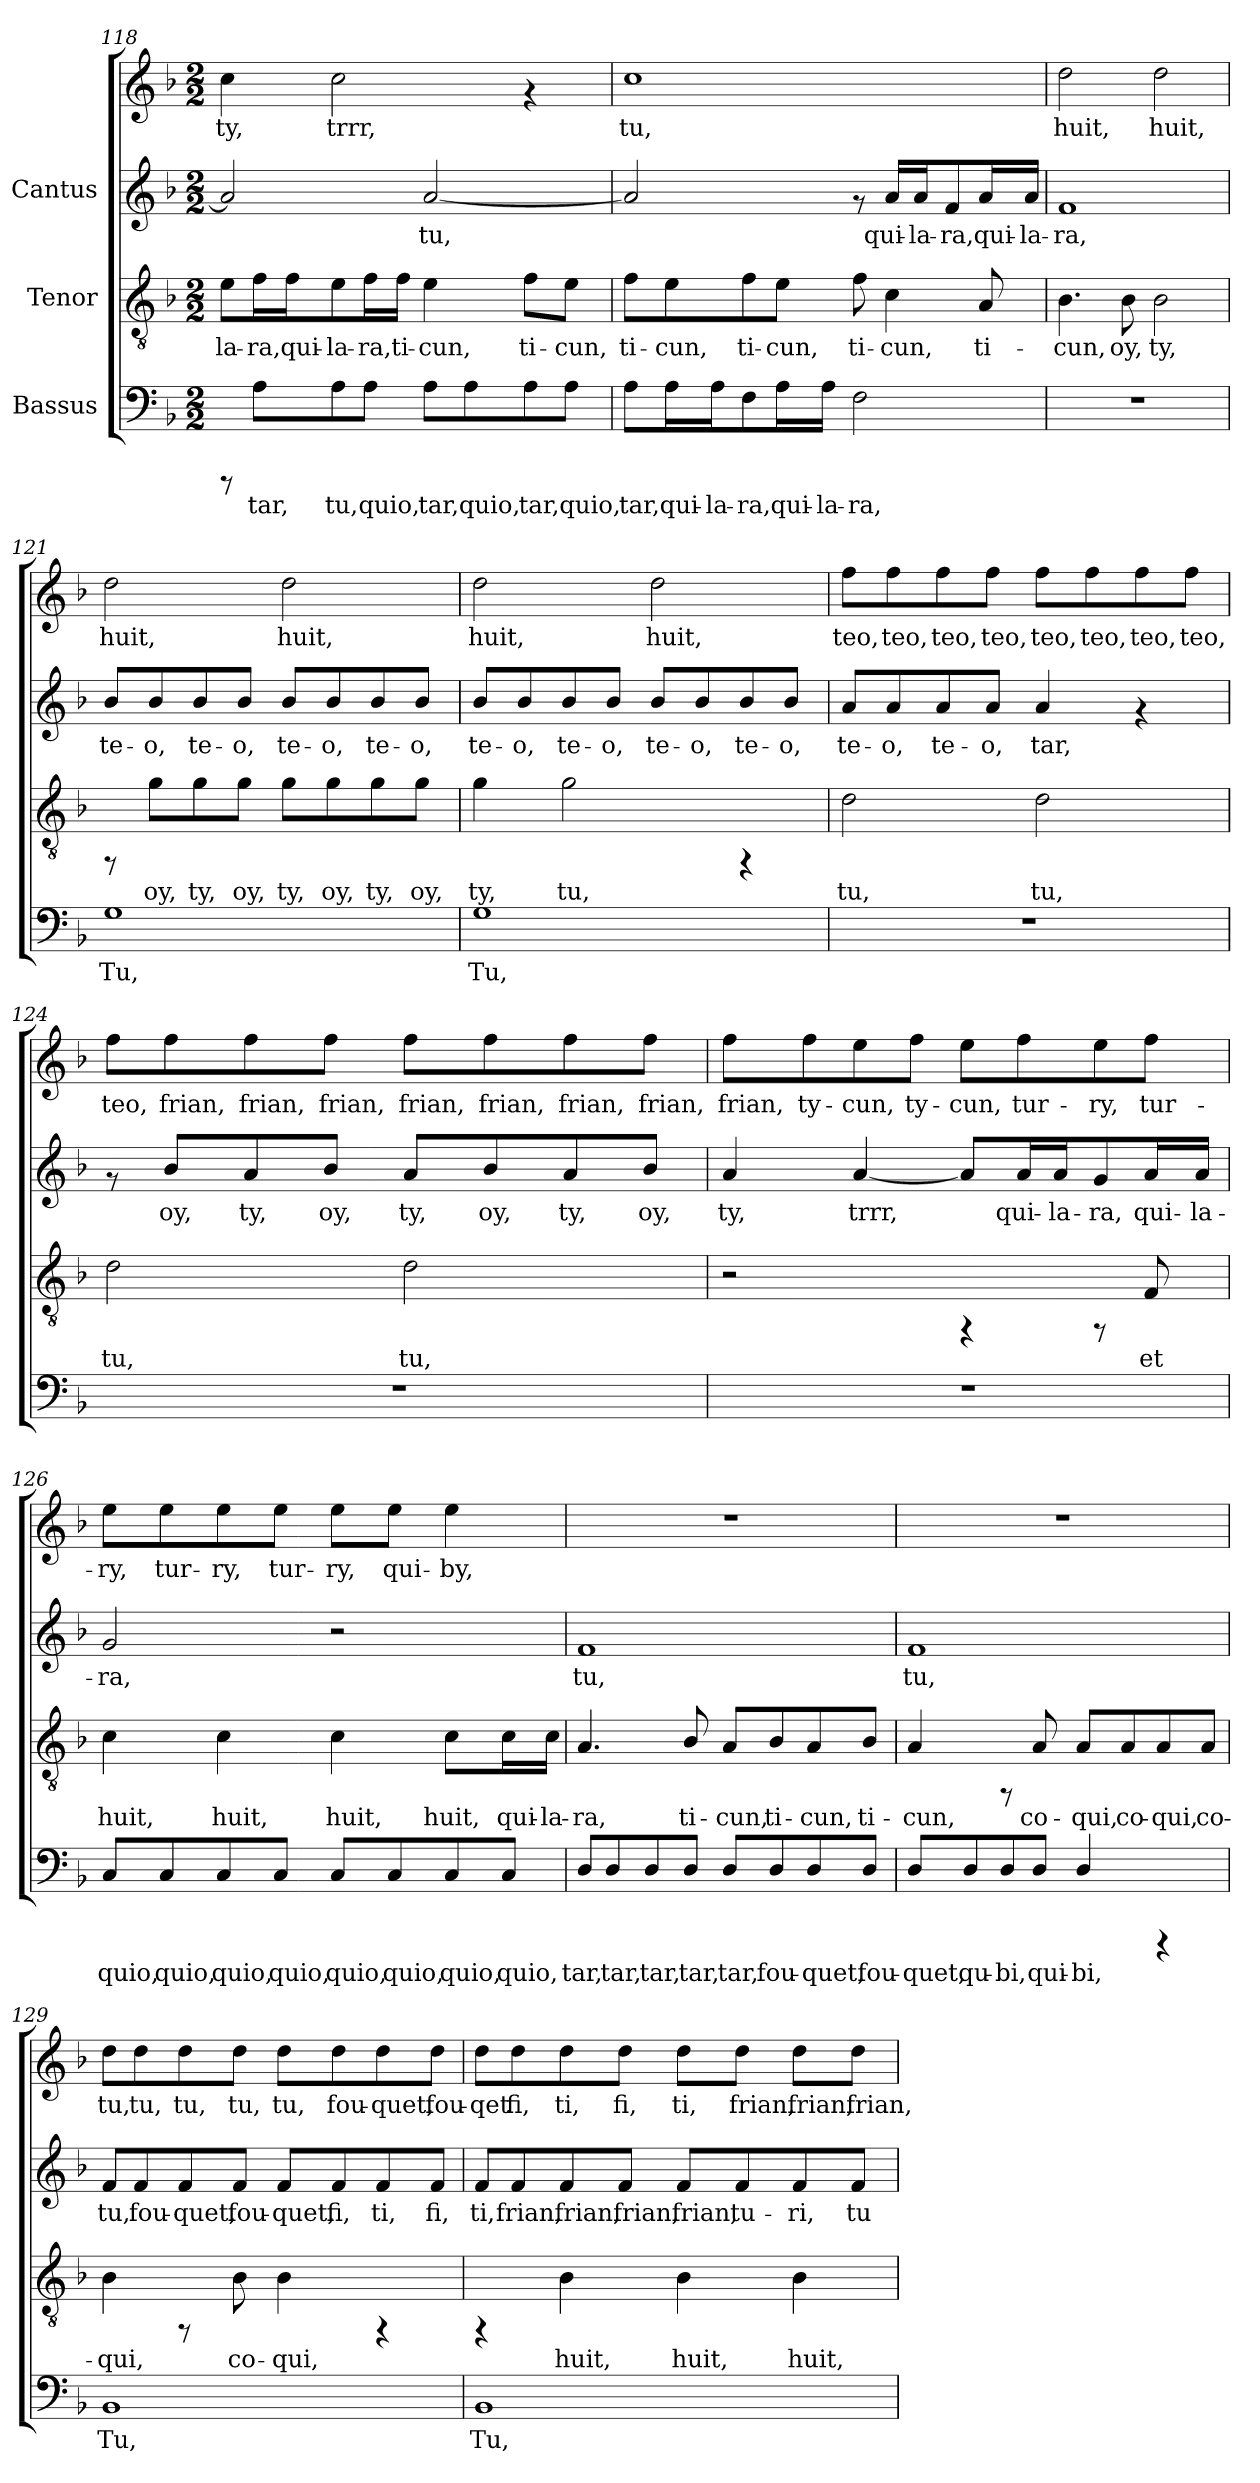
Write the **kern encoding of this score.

**kern	**text	**kern	**text	**kern	**text	**kern	**text
*part3	*part3	*part2	*part2	*part1	*part1	*part1	*part1
*staff4	*staff4	*staff3	*staff3	*staff2	*staff2	*staff1	*staff1
*I"Bassus	*	*I"Tenor	*	*I"Cantus	*	*	*
!!LO:LB:g=z
*clefF4	*	*clefGv2	*	*clefG2	*	*clefG2	*
*k[b-]	*	*k[b-]	*	*k[b-]	*	*k[b-]	*
*F:	*	*F:	*	*F:	*	*F:	*
*M2/2	*	*M2/2	*	*M2/2	*	*M2/2	*
=118	=118	=118	=118	=118	=118	=118	=118
!	!	!	!LO:LY:b:cj	!	!LO:LY:b:cj	!	!LO:LY:b:cj
8rCCC	.	8e\L	-la-	2a/]	.	4cc\	ty,
!	!LO:LY:b:cj	!	!LO:LY:b:cj	!	!	!	!
8A\L	tar,	16f\	-ra,	.	.	.	.
!	!	!	!LO:LY:b:cj	!	!	!	!
.	.	16f\	qui-	.	.	.	.
!	!LO:LY:b:cj	!	!LO:LY:b:cj	!	!	!	!LO:LY:b:cj
8A\	tu,	8e\	-la-	.	.	2cc\	trrr,
!	!LO:LY:b:cj	!	!LO:LY:b:cj	!	!	!	!
8A\J	quio,	16f\	-ra,	.	.	.	.
!	!	!	!LO:LY:b:cj	!	!	!	!
.	.	16f\J	ti-	.	.	.	.
!	!LO:LY:b:cj	!	!LO:LY:b:cj	!	!LO:LY:b:cj	!	!
8A\L	tar,	4e\	-cun,	[<2a/	tu,	.	.
!	!LO:LY:b:cj	!	!	!	!	!	!
8A\	quio,	.	.	.	.	.	.
!	!LO:LY:b:cj	!	!LO:LY:b:cj	!	!	!	!
8A\	tar,	8f\L	ti-	.	.	4rf	.
!	!LO:LY:b:cj	!	!LO:LY:b:cj	!	!	!	!
8A\J	quio,	8e\J	-cun,	.	.	.	.
=119	=119	=119	=119	=119	=119	=119	=119
!	!LO:LY:b:cj	!	!LO:LY:b:cj	!	!LO:LY:b:cj	!	!LO:LY:b:cj
8A\L	tar,	8f\L	ti-	2a/]	.	1cc	tu,
!	!LO:LY:b:cj	!	!LO:LY:b:cj	!	!	!	!
16A\	qui-	8e\	-cun,	.	.	.	.
!	!LO:LY:b:cj	!	!	!	!	!	!
16A\	-la-	.	.	.	.	.	.
!	!LO:LY:b:cj	!	!LO:LY:b:cj	!	!	!	!
8F\	-ra,	8f\	ti-	.	.	.	.
!	!LO:LY:b:cj	!	!LO:LY:b:cj	!	!	!	!
16A\	qui-	8e\J	-cun,	.	.	.	.
!	!LO:LY:b:cj	!	!	!	!	!	!
16A\J	-la-	.	.	.	.	.	.
!	!LO:LY:b:cj	!	!LO:LY:b:cj	!	!	!	!
2F\	-ra,	8f\	ti-	8rf	.	.	.
!	!	!	!LO:LY:b:cj	!	!LO:LY:b:cj	!	!
.	.	4c\	-cun,	16a/L	qui-	.	.
!	!	!	!	!	!LO:LY:b:cj	!	!
.	.	.	.	16a/	-la-	.	.
!	!	!	!	!	!LO:LY:b:cj	!	!
.	.	.	.	8f/	-ra,	.	.
!	!	!	!LO:LY:b:cj	!	!LO:LY:b:cj	!	!
.	.	8A/	ti-	16a/	qui-	.	.
!	!	!	!	!	!LO:LY:b:cj	!	!
.	.	.	.	16a/J	-la-	.	.
=120	=120	=120	=120	=120	=120	=120	=120
!	!	!	!LO:LY:b:cj	!	!LO:LY:b:cj	!	!LO:LY:b:cj
1r	.	4.B-\	-cun,	1f	ra,	2dd\	-huit,
!	!	!	!LO:LY:b:cj	!	!	!	!
.	.	8B-\	oy,	.	.	.	.
!	!	!	!LO:LY:b:cj	!	!	!	!LO:LY:b:cj
.	.	2B-\	ty,	.	.	2dd\	huit,
!!LO:LB:g=z
=121	=121	=121	=121	=121	=121	=121	=121
!	!LO:LY:b:cj	!	!	!	!LO:LY:b:cj	!	!LO:LY:b:cj
1G	Tu,	8rFF	.	8b-/L	te-	2dd\	huit,
!	!	!	!LO:LY:b:cj	!	!LO:LY:b:cj	!	!
.	.	8g\L	oy,	8b-/	-o,	.	.
!	!	!	!LO:LY:b:cj	!	!LO:LY:b:cj	!	!
.	.	8g\	ty,	8b-/	te-	.	.
!	!	!	!LO:LY:b:cj	!	!LO:LY:b:cj	!	!
.	.	8g\J	oy,	8b-/J	-o,	.	.
!	!	!	!LO:LY:b:cj	!	!LO:LY:b:cj	!	!LO:LY:b:cj
.	.	8g\L	ty,	8b-/L	te-	2dd\	huit,
!	!	!	!LO:LY:b:cj	!	!LO:LY:b:cj	!	!
.	.	8g\	oy,	8b-/	-o,	.	.
!	!	!	!LO:LY:b:cj	!	!LO:LY:b:cj	!	!
.	.	8g\	ty,	8b-/	te-	.	.
!	!	!	!LO:LY:b:cj	!	!LO:LY:b:cj	!	!
.	.	8g\J	oy,	8b-/J	-o,	.	.
=122	=122	=122	=122	=122	=122	=122	=122
!	!LO:LY:b:cj	!	!LO:LY:b:cj	!	!LO:LY:b:cj	!	!LO:LY:b:cj
1G	Tu,	4g\	ty,	8b-/L	te-	2dd\	huit,
!	!	!	!	!	!LO:LY:b:cj	!	!
.	.	.	.	8b-/	-o,	.	.
!	!	!	!LO:LY:b:cj	!	!LO:LY:b:cj	!	!
.	.	2g\	tu,	8b-/	te-	.	.
!	!	!	!	!	!LO:LY:b:cj	!	!
.	.	.	.	8b-/J	-o,	.	.
!	!	!	!	!	!LO:LY:b:cj	!	!LO:LY:b:cj
.	.	.	.	8b-/L	te-	2dd\	huit,
!	!	!	!	!	!LO:LY:b:cj	!	!
.	.	.	.	8b-/	-o,	.	.
!	!	!	!	!	!LO:LY:b:cj	!	!
.	.	4rFF	.	8b-/	te-	.	.
!	!	!	!	!	!LO:LY:b:cj	!	!
.	.	.	.	8b-/J	-o,	.	.
=123	=123	=123	=123	=123	=123	=123	=123
!	!	!	!LO:LY:b:cj	!	!LO:LY:b:cj	!	!LO:LY:b:cj
1r	.	2d\	tu,	8a/L	te-	8ff\L	teo,
!	!	!	!	!	!LO:LY:b:cj	!	!LO:LY:b:cj
.	.	.	.	8a/	-o,	8ff\	teo,
!	!	!	!	!	!LO:LY:b:cj	!	!LO:LY:b:cj
.	.	.	.	8a/	te-	8ff\	teo,
!	!	!	!	!	!LO:LY:b:cj	!	!LO:LY:b:cj
.	.	.	.	8a/J	-o,	8ff\J	teo,
!	!	!	!LO:LY:b:cj	!	!LO:LY:b:cj	!	!LO:LY:b:cj
.	.	2d\	tu,	4a/	tar,	8ff\L	teo,
!	!	!	!	!	!	!	!LO:LY:b:cj
.	.	.	.	.	.	8ff\	teo,
!	!	!	!	!	!	!	!LO:LY:b:cj
.	.	.	.	4rf	.	8ff\	teo,
!	!	!	!	!	!	!	!LO:LY:b:cj
.	.	.	.	.	.	8ff\J	teo,
!!LO:LB:g=z
=124	=124	=124	=124	=124	=124	=124	=124
!	!	!	!LO:LY:b:cj	!	!	!	!LO:LY:b:cj
1r	.	2d\	tu,	8rf	.	8ff\L	teo,
!	!	!	!	!	!LO:LY:b:cj	!	!LO:LY:b:cj
.	.	.	.	8b-/L	oy,	8ff\	frian,
!	!	!	!	!	!LO:LY:b:cj	!	!LO:LY:b:cj
.	.	.	.	8a/	ty,	8ff\	frian,
!	!	!	!	!	!LO:LY:b:cj	!	!LO:LY:b:cj
.	.	.	.	8b-/J	oy,	8ff\J	frian,
!	!	!	!LO:LY:b:cj	!	!LO:LY:b:cj	!	!LO:LY:b:cj
.	.	2d\	tu,	8a/L	ty,	8ff\L	frian,
!	!	!	!	!	!LO:LY:b:cj	!	!LO:LY:b:cj
.	.	.	.	8b-/	oy,	8ff\	frian,
!	!	!	!	!	!LO:LY:b:cj	!	!LO:LY:b:cj
.	.	.	.	8a/	ty,	8ff\	frian,
!	!	!	!	!	!LO:LY:b:cj	!	!LO:LY:b:cj
.	.	.	.	8b-/J	oy,	8ff\J	frian,
=125	=125	=125	=125	=125	=125	=125	=125
!	!	!	!	!	!LO:LY:b:cj	!	!LO:LY:b:cj
1r	.	2r	.	4a/	-ty,	8ff\L	frian,
!	!	!	!	!	!	!	!LO:LY:b:cj
.	.	.	.	.	.	8ff\	ty-
!	!	!	!	!	!LO:LY:b:cj	!	!LO:LY:b:cj
.	.	.	.	[<4a/	trrr,	8ee\	-cun,
!	!	!	!	!	!	!	!LO:LY:b:cj
.	.	.	.	.	.	8ff\J	ty-
!	!	!	!	!	!LO:LY:b:cj	!	!LO:LY:b:cj
.	.	4rFF	.	8a/L]	.	8ee\L	-cun,
!	!	!	!	!	!LO:LY:b:cj	!	!LO:LY:b:cj
.	.	.	.	16a/	qui-	8ff\	tur-
!	!	!	!	!	!LO:LY:b:cj	!	!
.	.	.	.	16a/	-la-	.	.
!	!	!	!	!	!LO:LY:b:cj	!	!LO:LY:b:cj
.	.	8rFF	.	8g/	-ra,	8ee\	-ry,
!	!	!	!LO:LY:b:cj	!	!LO:LY:b:cj	!	!LO:LY:b:cj
.	.	8F/	et	16a/	qui-	8ff\J	tur-
!	!	!	!	!	!LO:LY:b:cj	!	!
.	.	.	.	16a/J	-la-	.	.
!!LO:PB:g=z
=126	=126	=126	=126	=126	=126	=126	=126
!	!LO:LY:b:cj	!	!LO:LY:b:cj	!	!LO:LY:b:cj	!	!LO:LY:b:cj
8C/L	quio,	4c\	huit,	2g/	ra,	8ee\L	-ry,
!	!LO:LY:b:cj	!	!	!	!	!	!LO:LY:b:cj
8C/	quio,	.	.	.	.	8ee\	tur-
!	!LO:LY:b:cj	!	!LO:LY:b:cj	!	!	!	!LO:LY:b:cj
8C/	quio,	4c\	huit,	.	.	8ee\	-ry,
!	!LO:LY:b:cj	!	!	!	!	!	!LO:LY:b:cj
8C/J	quio,	.	.	.	.	8ee\J	tur-
!	!LO:LY:b:cj	!	!LO:LY:b:cj	!	!	!	!LO:LY:b:cj
8C/L	quio,	4c\	huit,	2r	.	8ee\L	-ry,
!	!LO:LY:b:cj	!	!	!	!	!	!LO:LY:b:cj
8C/	quio,	.	.	.	.	8ee\J	qui-
!	!LO:LY:b:cj	!	!LO:LY:b:cj	!	!	!	!LO:LY:b:cj
8C/	quio,	8c\L	huit,	.	.	4ee\	-by,
!	!LO:LY:b:cj	!	!LO:LY:b:cj	!	!	!	!
8C/J	quio,	16c\	qui-	.	.	.	.
!	!	!	!LO:LY:b:cj	!	!	!	!
.	.	16c\J	-la-	.	.	.	.
=127	=127	=127	=127	=127	=127	=127	=127
!	!LO:LY:b:cj	!	!LO:LY:b:cj	!	!LO:LY:b:cj	!	!
8D/L	tar,	4.A/	-ra,	1f	tu,	1r	.
!	!LO:LY:b:cj	!	!	!	!	!	!
8D/	tar,	.	.	.	.	.	.
!	!LO:LY:b:cj	!	!	!	!	!	!
8D/	tar,	.	.	.	.	.	.
!	!LO:LY:b:cj	!	!LO:LY:b:cj	!	!	!	!
8D/J	tar,	8B-/	ti-	.	.	.	.
!	!LO:LY:b:cj	!	!LO:LY:b:cj	!	!	!	!
8D/L	tar,	8A/L	-cun,	.	.	.	.
!	!LO:LY:b:cj	!	!LO:LY:b:cj	!	!	!	!
8D/	fou-	8B-/	ti-	.	.	.	.
!	!LO:LY:b:cj	!	!LO:LY:b:cj	!	!	!	!
8D/	-quet,	8A/	-cun,	.	.	.	.
!	!LO:LY:b:cj	!	!LO:LY:b:cj	!	!	!	!
8D/J	fou-	8B-/J	ti-	.	.	.	.
=128	=128	=128	=128	=128	=128	=128	=128
!	!LO:LY:b:cj	!	!LO:LY:b:cj	!	!LO:LY:b:cj	!	!
8D/L	-quet,	4A/	-cun,	1f	tu,	1r	.
!	!LO:LY:b:cj	!	!	!	!	!	!
8D/	qu-	.	.	.	.	.	.
!	!LO:LY:b:cj	!	!	!	!	!	!
8D/	-bi,	8rFF	.	.	.	.	.
!	!LO:LY:b:cj	!	!LO:LY:b:cj	!	!	!	!
8D/J	qui-	8A/	co-	.	.	.	.
!	!LO:LY:b:cj	!	!LO:LY:b:cj	!	!	!	!
4D/	-bi,	8A/L	-qui,	.	.	.	.
!	!	!	!LO:LY:b:cj	!	!	!	!
.	.	8A/	co-	.	.	.	.
!	!	!	!LO:LY:b:cj	!	!	!	!
4rCCC	.	8A/	-qui,	.	.	.	.
!	!	!	!LO:LY:b:cj	!	!	!	!
.	.	8A/J	co-	.	.	.	.
!!LO:LB:g=z
=129	=129	=129	=129	=129	=129	=129	=129
!	!LO:LY:b:cj	!	!LO:LY:b:cj	!	!LO:LY:b:cj	!	!LO:LY:b:cj
1BB-	Tu,	4B-\	-qui,	8f/L	-tu,	8dd\L	tu,
!	!	!	!	!	!LO:LY:b:cj	!	!LO:LY:b:cj
.	.	.	.	8f/	fou-	8dd\	tu,
!	!	!	!	!	!LO:LY:b:cj	!	!LO:LY:b:cj
.	.	8rFF	.	8f/	-quet,	8dd\	tu,
!	!	!	!LO:LY:b:cj	!	!LO:LY:b:cj	!	!LO:LY:b:cj
.	.	8B-\	co-	8f/J	fou-	8dd\J	tu,
!	!	!	!LO:LY:b:cj	!	!LO:LY:b:cj	!	!LO:LY:b:cj
.	.	4B-\	-qui,	8f/L	-quet,	8dd\L	tu,
!	!	!	!	!	!LO:LY:b:cj	!	!LO:LY:b:cj
.	.	.	.	8f/	fi,	8dd\	fou-
!	!	!	!	!	!LO:LY:b:cj	!	!LO:LY:b:cj
.	.	4rFF	.	8f/	ti,	8dd\	-quet,
!	!	!	!	!	!LO:LY:b:cj	!	!LO:LY:b:cj
.	.	.	.	8f/J	fi,	8dd\J	fou-
=130	=130	=130	=130	=130	=130	=130	=130
!	!LO:LY:b:cj	!	!	!	!LO:LY:b:cj	!	!LO:LY:b:cj
1BB-	Tu,	4rFF	.	8f/L	ti,	8dd\L	qet
!	!	!	!	!	!LO:LY:b:cj	!	!LO:LY:b:cj
.	.	.	.	8f/	frian,	8dd\	fi,
!	!	!	!LO:LY:b:cj	!	!LO:LY:b:cj	!	!LO:LY:b:cj
.	.	4B-\	huit,	8f/	frian,	8dd\	ti,
!	!	!	!	!	!LO:LY:b:cj	!	!LO:LY:b:cj
.	.	.	.	8f/J	frian,	8dd\J	fi,
!	!	!	!LO:LY:b:cj	!	!LO:LY:b:cj	!	!LO:LY:b:cj
.	.	4B-\	huit,	8f/L	frian,	8dd\L	ti,
!	!	!	!	!	!LO:LY:b:cj	!	!LO:LY:b:cj
.	.	.	.	8f/	tu-	8dd\J	frian,
!	!	!	!LO:LY:b:cj	!	!LO:LY:b:cj	!	!LO:LY:b:cj
.	.	4B-\	huit,	8f/	-ri,	8dd\L	frian,
!	!	!	!	!	!LO:LY:b:cj	!	!LO:LY:b:cj
.	.	.	.	8f/J	tu-	8dd\J	frian,
=	=	=	=	=	=	=	=
*-	*-	*-	*-	*-	*-	*-	*-
